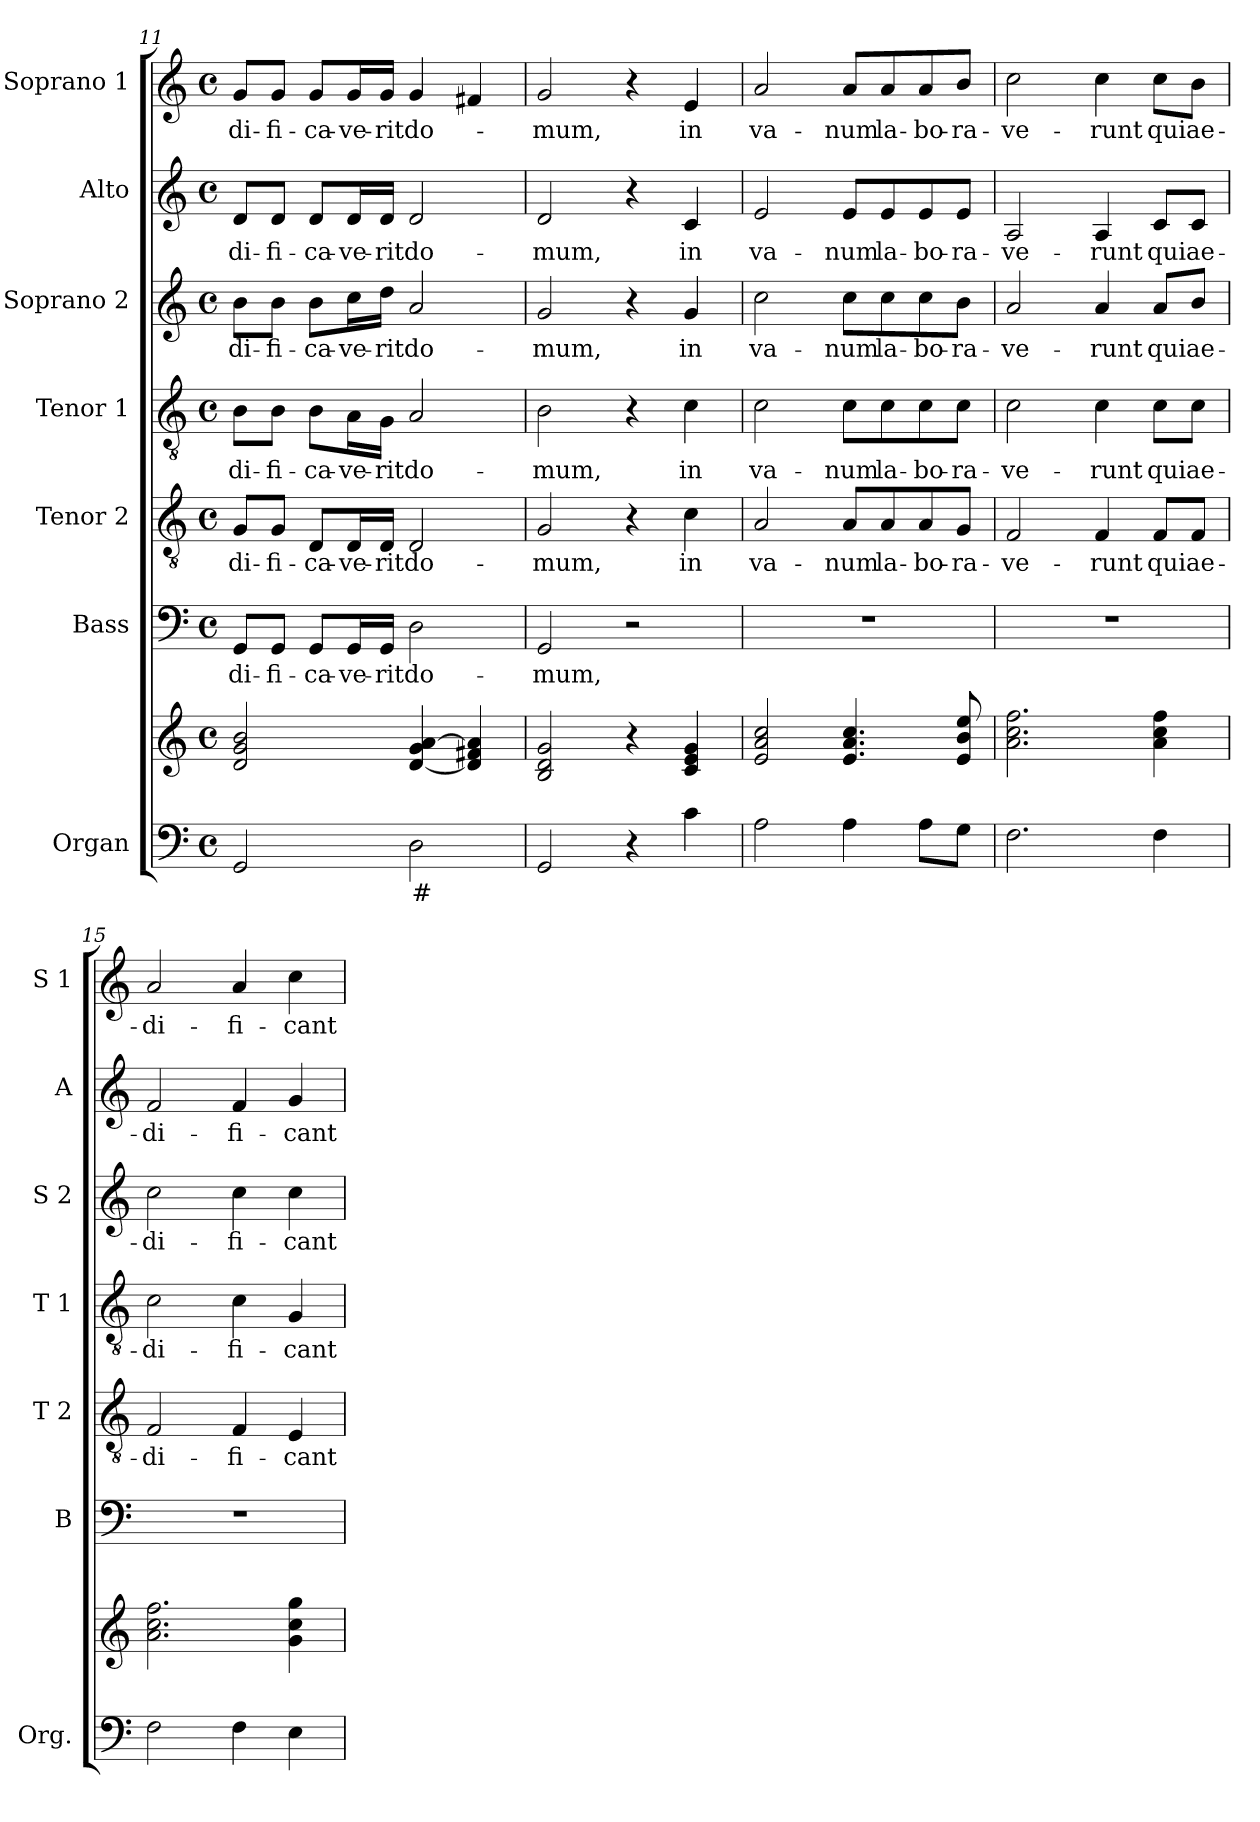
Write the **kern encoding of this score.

**kern	**text	**kern	**kern	**text	**kern	**text	**kern	**text	**kern	**text	**kern	**text	**kern	**text
*part7	*part7	*part7	*part6	*part6	*part5	*part5	*part4	*part4	*part3	*part3	*part2	*part2	*part1	*part1
*staff8	*staff8	*staff7	*staff6	*staff6	*staff5	*staff5	*staff4	*staff4	*staff3	*staff3	*staff2	*staff2	*staff1	*staff1
*I"Organ	*	*	*I"Bass	*	*I"Tenor 2	*	*I"Tenor 1	*	*I"Soprano 2	*	*I"Alto	*	*I"Soprano 1	*
*I'Org.	*	*	*I'B	*	*I'T 2	*	*I'T 1	*	*I'S 2	*	*I'A	*	*I'S 1	*
*clefF4	*	*clefG2	*clefF4	*	*clefGv2	*	*clefGv2	*	*clefG2	*	*clefG2	*	*clefG2	*
*k[]	*	*k[]	*k[]	*	*k[]	*	*k[]	*	*k[]	*	*k[]	*	*k[]	*
*M4/4	*	*M4/4	*M4/4	*	*M4/4	*	*M4/4	*	*M4/4	*	*M4/4	*	*M4/4	*
*met(c)	*	*met(c)	*met(c)	*	*met(c)	*	*met(c)	*	*met(c)	*	*met(c)	*	*met(c)	*
=11	=11	=11	=11	=11	=11	=11	=11	=11	=11	=11	=11	=11	=11	=11
!	!	!	!	!LO:LY:b	!	!LO:LY:b	!	!LO:LY:b	!	!LO:LY:b	!	!LO:LY:b	!	!LO:LY:b
2GG/	.	2d!/ 2g!/ 2b!/	8GG/L	-di-	8G/L	-di-	8B\L	-di-	8b\L	-di-	8d/L	-di-	8g/L	-di-
!	!	!	!	!LO:LY:b	!	!LO:LY:b	!	!LO:LY:b	!	!LO:LY:b	!	!LO:LY:b	!	!LO:LY:b
.	.	.	8GG/J	-fi-	8G/J	-fi-	8B\J	-fi-	8b\J	-fi-	8d/J	-fi-	8g/J	-fi-
!	!	!	!	!LO:LY:b	!	!LO:LY:b	!	!LO:LY:b	!	!LO:LY:b	!	!LO:LY:b	!	!LO:LY:b
.	.	.	8GG/L	-ca-	8D/L	-ca-	8B\L	-ca-	8b\L	-ca-	8d/L	-ca-	8g/L	-ca-
!	!	!	!	!LO:LY:b	!	!LO:LY:b	!	!LO:LY:b	!	!LO:LY:b	!	!LO:LY:b	!	!LO:LY:b
.	.	.	16GG/L	-ve-	16D/L	-ve-	16A\L	-ve-	16cc\L	-ve-	16d/L	-ve-	16g/L	-ve-
!	!	!	!	!LO:LY:b	!	!LO:LY:b	!	!LO:LY:b	!	!LO:LY:b	!	!LO:LY:b	!	!LO:LY:b
.	.	.	16GG/JJ	-rit	16D/JJ	-rit	16G\JJ	-rit	16dd\JJ	-rit	16d/JJ	-rit	16g/JJ	-rit
!	!LO:LY:b	!	!	!LO:LY:b	!	!LO:LY:b	!	!LO:LY:b	!	!LO:LY:b	!	!LO:LY:b	!	!LO:LY:b
2D\	#	[4d!/ 4g!/ [4a!/	2D\	do-	2D/	do-	2A/	do-	2a/	do-	2d/	do-	4g/	do-
.	.	4d!/] 4f#X!/ 4a!/]	.	.	.	.	.	.	.	.	.	.	4f#X/	.
=12	=12	=12	=12	=12	=12	=12	=12	=12	=12	=12	=12	=12	=12	=12
!	!	!	!	!LO:LY:b	!	!LO:LY:b	!	!LO:LY:b	!	!LO:LY:b	!	!LO:LY:b	!	!LO:LY:b
2GG/	.	2B!/ 2d!/ 2g!/	2GG/	-mum,	2G/	-mum,	2B\	-mum,	2g/	-mum,	2d/	-mum,	2g/	-mum,
4r	.	4r	2r	.	4r	.	4r	.	4r	.	4r	.	4r	.
!	!	!	!	!	!	!LO:LY:b	!	!LO:LY:b	!	!LO:LY:b	!	!LO:LY:b	!	!LO:LY:b
4c\	.	4c!/ 4e!/ 4g!/	.	.	4c\	in	4c\	in	4g/	in	4c/	in	4e/	in
=13	=13	=13	=13	=13	=13	=13	=13	=13	=13	=13	=13	=13	=13	=13
!	!	!	!	!	!	!LO:LY:b	!	!LO:LY:b	!	!LO:LY:b	!	!LO:LY:b	!	!LO:LY:b
2A\	.	2e!/ 2a!/ 2cc!/	1r	.	2A/	va-	2c\	va-	2cc\	va-	2e/	va-	2a/	va-
!	!	!	!	!	!	!LO:LY:b	!	!LO:LY:b	!	!LO:LY:b	!	!LO:LY:b	!	!LO:LY:b
4A\	.	4.e!/ 4.a!/ 4.cc!/	.	.	8A/L	-num	8c\L	-num	8cc\L	-num	8e/L	-num	8a/L	-num
!	!	!	!	!	!	!LO:LY:b	!	!LO:LY:b	!	!LO:LY:b	!	!LO:LY:b	!	!LO:LY:b
.	.	.	.	.	8A/	la-	8c\	la-	8cc\	la-	8e/	la-	8a/	la-
!	!	!	!	!	!	!LO:LY:b	!	!LO:LY:b	!	!LO:LY:b	!	!LO:LY:b	!	!LO:LY:b
8A\L	.	.	.	.	8A/	-bo-	8c\	-bo-	8cc\	-bo-	8e/	-bo-	8a/	-bo-
!	!	!	!	!	!	!LO:LY:b	!	!LO:LY:b	!	!LO:LY:b	!	!LO:LY:b	!	!LO:LY:b
8G\J	.	8e!/ 8b!/ 8ee!/	.	.	8G/J	-ra-	8c\J	-ra-	8b\J	-ra-	8e/J	-ra-	8b/J	-ra-
=14	=14	=14	=14	=14	=14	=14	=14	=14	=14	=14	=14	=14	=14	=14
!	!	!	!	!	!	!LO:LY:b	!	!LO:LY:b	!	!LO:LY:b	!	!LO:LY:b	!	!LO:LY:b
2.F\	.	2.a!\ 2.cc!\ 2.ff!\	1r	.	2F/	-ve-	2c\	-ve-	2a/	-ve-	2A/	-ve-	2cc\	-ve-
!	!	!	!	!	!	!LO:LY:b	!	!LO:LY:b	!	!LO:LY:b	!	!LO:LY:b	!	!LO:LY:b
.	.	.	.	.	4F/	-runt	4c\	-runt	4a/	-runt	4A/	-runt	4cc\	-runt
!	!	!	!	!	!	!LO:LY:b	!	!LO:LY:b	!	!LO:LY:b	!	!LO:LY:b	!	!LO:LY:b
4F\	.	4a!\ 4cc!\ 4ff!\	.	.	8F/L	qui	8c\L	qui	8a/L	qui	8c/L	qui	8cc\L	qui
!	!	!	!	!	!	!LO:LY:b	!	!LO:LY:b	!	!LO:LY:b	!	!LO:LY:b	!	!LO:LY:b
.	.	.	.	.	8F/J	ae-	8c\J	ae-	8b/J	ae-	8c/J	ae-	8b\J	ae-
!!LO:PB:g=z
=15	=15	=15	=15	=15	=15	=15	=15	=15	=15	=15	=15	=15	=15	=15
!	!	!	!	!	!	!LO:LY:b	!	!LO:LY:b	!	!LO:LY:b	!	!LO:LY:b	!	!LO:LY:b
2F\	.	2.a!\ 2.cc!\ 2.ff!\	1r	.	2F/	-di-	2c\	-di-	2cc\	-di-	2f/	-di-	2a/	-di-
!	!	!	!	!	!	!LO:LY:b	!	!LO:LY:b	!	!LO:LY:b	!	!LO:LY:b	!	!LO:LY:b
4F\	.	.	.	.	4F/	-fi-	4c\	-fi-	4cc\	-fi-	4f/	-fi-	4a/	-fi-
!	!	!	!	!	!	!LO:LY:b	!	!LO:LY:b	!	!LO:LY:b	!	!LO:LY:b	!	!LO:LY:b
4E\	.	4g!\ 4cc!\ 4gg!\	.	.	4E/	-cant	4G/	-cant	4cc\	-cant	4g/	-cant	4cc\	-cant
=	=	=	=	=	=	=	=	=	=	=	=	=	=	=
*-	*-	*-	*-	*-	*-	*-	*-	*-	*-	*-	*-	*-	*-	*-
